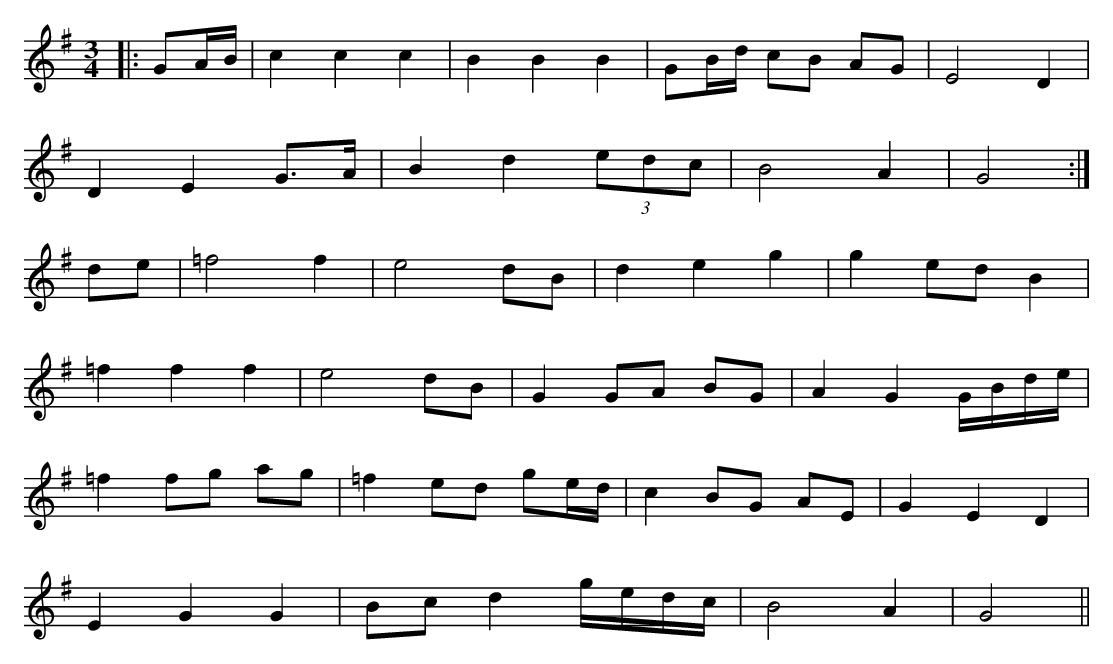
X:1
M:3/4
K:G
|:GA/B/|c2c2c2|B2B2B2|GB/d/ cB AG|E4 D2|
D2E2 G>A|B2d2 (3edc|B4A2|G4:|
de|=f4 f2|e4 dB|d2e2g2|g2 ed B2|
=f2 f2f2|e4 dB|G2 GA BG|A2G2 G/B/d/e/|
=f2 fg ag|=f2 ed ge/d/|c2 BG AE|G2E2D2|
E2G2G2|Bc d2 g/e/d/c/|B4 A2|G4||
